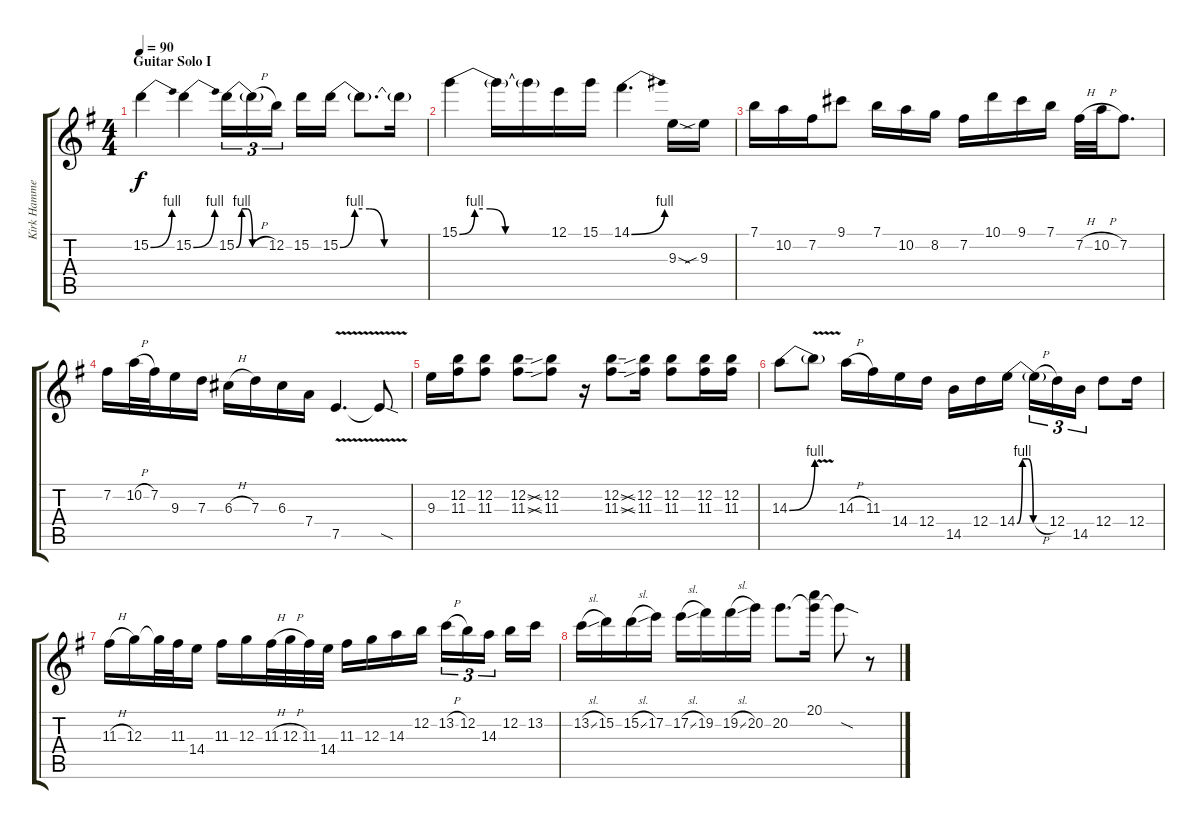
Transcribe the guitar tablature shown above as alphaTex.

\track ("Kirk Hammet" "Kirk Hamme") {instrument distortionguitar}
\staff {score tabs}
\tuning (E4 B3 G3 D3 A2 E2) {hide}
\ts (4 4)
\section ("" "Guitar Solo I")
\tempo 90
\clef g2
\ks eminor
15.2{be (bend 0 0 60 4)}.4{dy f volume 13 instrument distortionguitar} 15.2{be (bend 0 0 60 4)}.4 15.2{be (custom 0 0 10 4 20 4 30 0 60 0)}.16{tu (3 2)} 15.2{h t}.16{tu (3 2)} 12.2.16{tu (3 2) beam splitsecondary} 15.2.16 15.2{be (custom 0 0 10 4 20 4 30 0 60 0)}.16 15.2{t}.8{d} 15.2{t}.16 |
15.1{be (custom 0 0 10 4 20 4 30 0 60 0)}.4 15.1{t}.16 15.1{t}.16 12.1.16 15.1.16 14.1{be (bend 0 0 60 4)}.4{d} 9.3{sod}.16 9.3{sib}.16 |
7.1.16 10.2.16 7.2.16 9.1.8 7.1.16 10.2.16 8.2.16 7.2.16 10.1.16 9.1.16 7.1.16 7.2{h}.32 10.2{h}.32 7.2.8{d} |
7.2.16 10.2{h}.32 7.2.32 9.3.16 7.3.16 6.3{h}.16 7.3.16 6.3.16 7.4.16 7.5{v}.4{d} 7.5{sod t}.8 |
9.3.16 (12.2 11.3).16 (12.2 11.3).8 (12.2{ss} 11.3{ss}).8 (12.2{sib} 11.3{sib}).8 r.16 (12.2{ss} 11.3{ss}).8 (12.2{sib} 11.3{sib}).16 (12.2 11.3).8 (12.2 11.3).16 (12.2 11.3).16 |
14.3{be (bend 0 0 60 4)}.8 14.3{v t}.8 14.3{h}.16 11.3.16 14.4.16 12.4.16 14.5.16 12.4.16 14.4{be (custom 0 0 10 4 20 4 30 0 60 0)}.16{beam splitsecondary} 14.4{h t}.16{tu (3 2)} 12.4.16{tu (3 2)} 14.5.16{tu (3 2)} 12.4.8 12.4.16 |
11.3{h}.16 12.3.16 12.3{t}.32 11.3.32 14.4.16 11.3.16 12.3.16 11.3{h}.32 12.3{h}.32 11.3.32 14.4.32 11.3.16 12.3.16 14.3.16 12.2.16 13.2{h}.16{tu (3 2)} 12.2.16{tu (3 2)} 14.3.16{tu (3 2) beam splitsecondary} 12.2.16 13.2.16 |
13.2{sl}.16 15.2.16 15.2{sl}.16 17.2.16 17.2{sl}.16 19.2.16 19.2{sl}.16 20.2.16 20.2.8{d} (20.1 20.2{t}).16 20.2{sod t}.8 r.8
